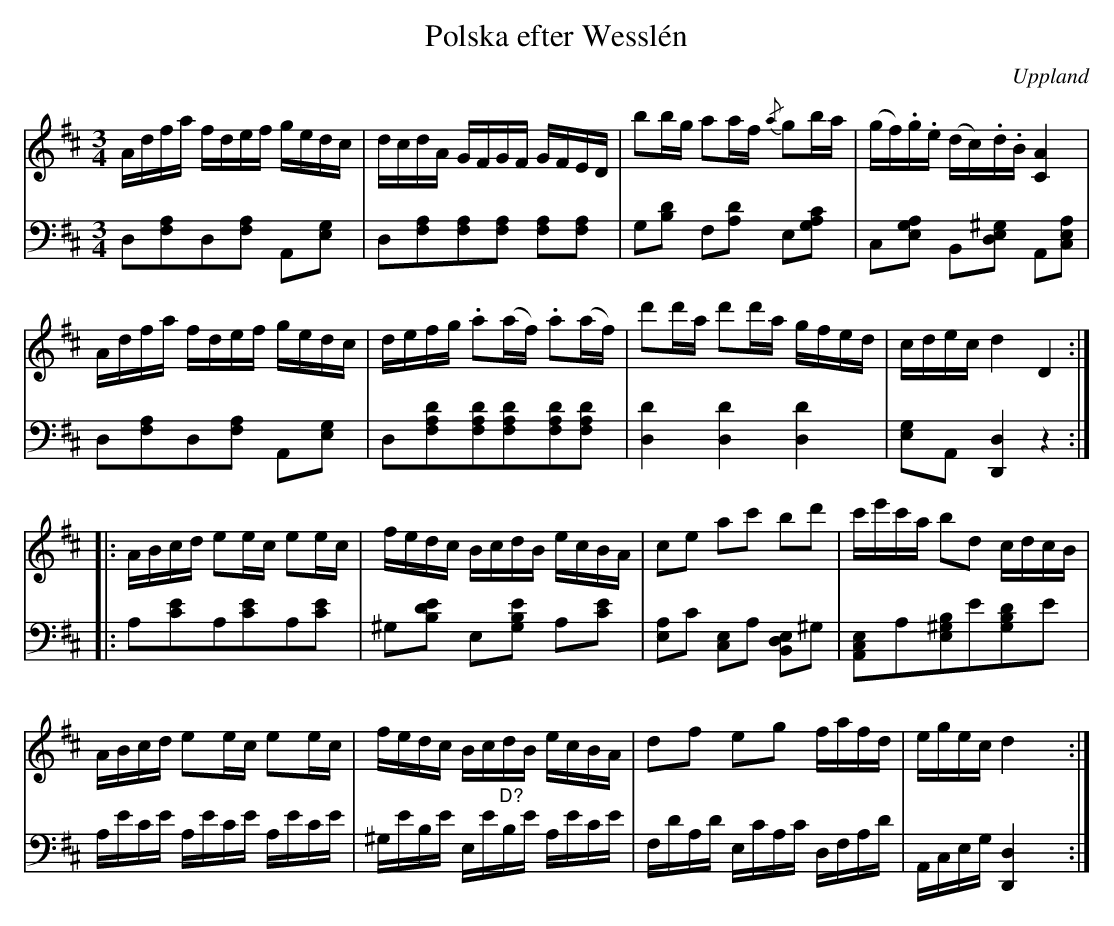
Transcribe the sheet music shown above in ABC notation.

X:1
T:Polska efter Wesslén
O:Uppland
M:3/4
L:1/16
K:D
V:1
Adfa fdef gedc | dcdA GFGF    GFED    | b2bg   a2af   {/a}g2ba | (gf).g.e (dc).d.B [AC]4  |
Adfa fdef gedc | defg .a2(af) .a2(af) | d'2d'a d'2d'a gfed     | cdec     d4       D4    ::
ABcd e2ec e2ec | fedc BcdB    ecBA    | c2e2   a2c'2  b2d'2    | c'e'c'a  b2d2     cdcB   |
ABcd e2ec e2ec | fedc BcdB    ecBA    | d2f2   e2g2   fafd     | egec     d4       x4    :|
V:2 clef=bass octave=-1
L:1/8
D[FA]D[FA] A,[EG]       | D[FA][FA][FA] [FA][FA]     | G[Bd] F[Ad] E[cAG]   | C[AGE] B,[^GED] A,[AEC] |
D[FA]D[FA] A,[EG]       | D[dAF][dAF][dAF][dAF][dAF] | [dD]2 [dD]2 [dD]2    | [EG]A, [DD,]2 z2     ::
A[ce]A[ce]A[ce] | ^G[edB]       E[eBG] A[ce] | [EA]c [CE]A [B,DE]^G | [A,CE]A[E^GB]e[GBd]e |
L:1/16
Aece Aece Aece | ^GeBe Ee"^D?"Be Aece | FdAd EcAc DFAd | A,CEG [DD,]4 x4 :|
